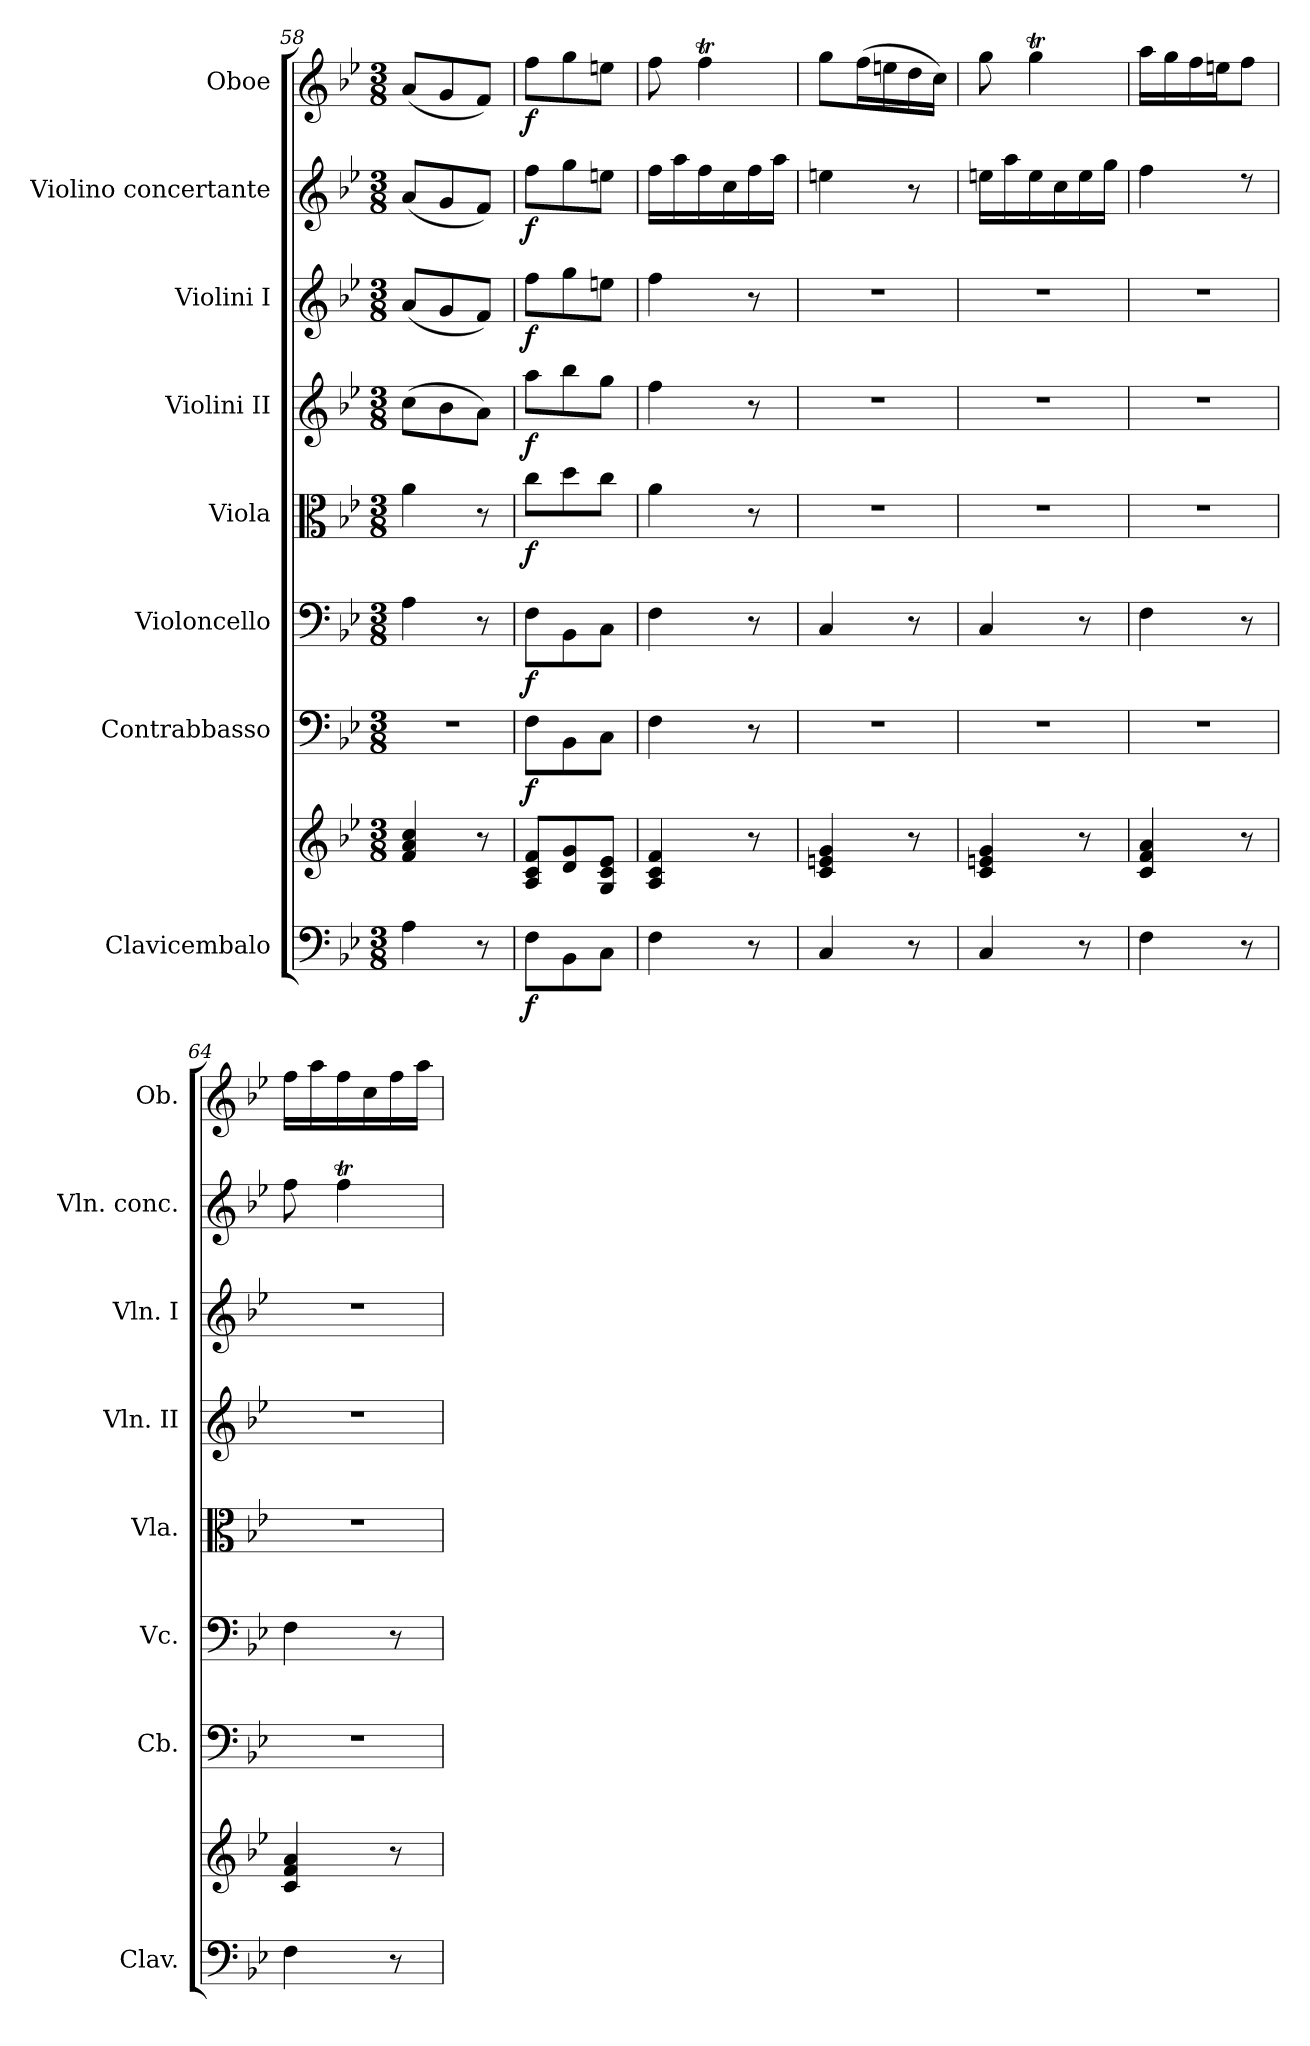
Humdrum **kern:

**kern	**kern	**dynam	**kern	**dynam	**kern	**dynam	**kern	**dynam	**kern	**dynam	**kern	**dynam	**kern	**dynam	**kern	**dynam
*part8	*part8	*part8	*part7	*part7	*part6	*part6	*part5	*part5	*part4	*part4	*part3	*part3	*part2	*part2	*part1	*part1
*staff9	*staff8	*staff8/9	*staff7	*staff7	*staff6	*staff6	*staff5	*staff5	*staff4	*staff4	*staff3	*staff3	*staff2	*staff2	*staff1	*staff1
*I"Clavicembalo	*	*	*I"Contrabbasso	*	*I"Violoncello	*	*I"Viola	*	*I"Violini II	*	*I"Violini I	*	*I"Violino concertante	*	*I"Oboe	*
*I'Clav.	*	*	*I'Cb.	*	*I'Vc.	*	*I'Vla.	*	*I'Vln. II	*	*I'Vln. I	*	*I'Vln. conc.	*	*I'Ob.	*
*clefF4	*clefG2	*	*clefF4	*	*clefF4	*	*clefC3	*	*clefG2	*	*clefG2	*	*clefG2	*	*clefG2	*
*	*	*	*ITrd7c12	*	*	*	*	*	*	*	*	*	*	*	*	*
*k[b-e-]	*k[b-e-]	*	*k[b-e-]	*	*k[b-e-]	*	*k[b-e-]	*	*k[b-e-]	*	*k[b-e-]	*	*k[b-e-]	*	*k[b-e-]	*
*M3/8	*M3/8	*	*M3/8	*	*M3/8	*	*M3/8	*	*M3/8	*	*M3/8	*	*M3/8	*	*M3/8	*
=58	=58	=58	=58	=58	=58	=58	=58	=58	=58	=58	=58	=58	=58	=58	=58	=58
4A\	4f/ 4a/ 4cc/	.	4.r	.	4A\	.	4a\	.	(>8cc\L	.	(<8a/L	.	(<8a/L	.	(<8a/L	.
.	.	.	.	.	.	.	.	.	8b-\	.	8g/	.	8g/	.	8g/	.
8r	8r	.	.	.	8r	.	8r	.	8a\J)	.	8f/J)	.	8f/J)	.	8f/J)	.
=59	=59	=59	=59	=59	=59	=59	=59	=59	=59	=59	=59	=59	=59	=59	=59	=59
!	!	!LO:DY:b=2	!	!LO:DY:b	!	!LO:DY:b	!	!LO:DY:b	!	!LO:DY:b	!	!LO:DY:b	!	!LO:DY:b	!	!LO:DY:b
8F\L	8A/ 8c/ 8f/L	f	8FF\L	f	8F\L	f	8cc\L	f	8aa\L	f	8ff\L	f	8ff\L	f	8ff\L	f
8BB-\	8d/ 8g/	.	8BBB-\	.	8BB-\	.	8dd\	.	8bb-\	.	8gg\	.	8gg\	.	8gg\	.
8C\J	8G/ 8c/ 8e-/J	.	8CC\J	.	8C\J	.	8cc\J	.	8gg\J	.	8een\J	.	8een\J	.	8een\J	.
=60	=60	=60	=60	=60	=60	=60	=60	=60	=60	=60	=60	=60	=60	=60	=60	=60
4F\	4A/ 4c/ 4f/	.	4FF\	.	4F\	.	4a\	.	4ff\	.	4ff\	.	16ff\LL	.	8ff\	.
.	.	.	.	.	.	.	.	.	.	.	.	.	16aa\	.	.	.
.	.	.	.	.	.	.	.	.	.	.	.	.	16ff\	.	4ffT\	.
.	.	.	.	.	.	.	.	.	.	.	.	.	16cc\	.	.	.
8r	8r	.	8r	.	8r	.	8r	.	8r	.	8r	.	16ff\	.	.	.
.	.	.	.	.	.	.	.	.	.	.	.	.	16aa\JJ	.	.	.
!!LO:PB:g=z
=61	=61	=61	=61	=61	=61	=61	=61	=61	=61	=61	=61	=61	=61	=61	=61	=61
4C/	4c/ 4en/ 4g/	.	4.r	.	4C/	.	4.r	.	4.r	.	4.r	.	4een\	.	8gg\L	.
.	.	.	.	.	.	.	.	.	.	.	.	.	.	.	(>16ff\L	.
.	.	.	.	.	.	.	.	.	.	.	.	.	.	.	16een\	.
8r	8r	.	.	.	8r	.	.	.	.	.	.	.	8r	.	16dd\	.
.	.	.	.	.	.	.	.	.	.	.	.	.	.	.	16cc\JJ)	.
=62	=62	=62	=62	=62	=62	=62	=62	=62	=62	=62	=62	=62	=62	=62	=62	=62
4C/	4c/ 4en/ 4g/	.	4.r	.	4C/	.	4.r	.	4.r	.	4.r	.	16een\LL	.	8gg\	.
.	.	.	.	.	.	.	.	.	.	.	.	.	16aa\	.	.	.
.	.	.	.	.	.	.	.	.	.	.	.	.	16ee\	.	4ggT\	.
.	.	.	.	.	.	.	.	.	.	.	.	.	16cc\	.	.	.
8r	8r	.	.	.	8r	.	.	.	.	.	.	.	16ee\	.	.	.
.	.	.	.	.	.	.	.	.	.	.	.	.	16gg\JJ	.	.	.
=63	=63	=63	=63	=63	=63	=63	=63	=63	=63	=63	=63	=63	=63	=63	=63	=63
4F\	4c/ 4f/ 4a/	.	4.r	.	4F\	.	4.r	.	4.r	.	4.r	.	4ff\	.	16aa\LL	.
.	.	.	.	.	.	.	.	.	.	.	.	.	.	.	16gg\	.
.	.	.	.	.	.	.	.	.	.	.	.	.	.	.	16ff\	.
.	.	.	.	.	.	.	.	.	.	.	.	.	.	.	16een\J	.
8r	8r	.	.	.	8r	.	.	.	.	.	.	.	8rdd	.	8ff\J	.
=64	=64	=64	=64	=64	=64	=64	=64	=64	=64	=64	=64	=64	=64	=64	=64	=64
4F\	4c/ 4f/ 4a/	.	4.r	.	4F\	.	4.r	.	4.r	.	4.r	.	8ff\	.	16ff\LL	.
.	.	.	.	.	.	.	.	.	.	.	.	.	.	.	16aa\	.
.	.	.	.	.	.	.	.	.	.	.	.	.	4ffT\	.	16ff\	.
.	.	.	.	.	.	.	.	.	.	.	.	.	.	.	16cc\	.
8r	8r	.	.	.	8r	.	.	.	.	.	.	.	.	.	16ff\	.
.	.	.	.	.	.	.	.	.	.	.	.	.	.	.	16aa\JJ	.
=	=	=	=	=	=	=	=	=	=	=	=	=	=	=	=	=
*-	*-	*-	*-	*-	*-	*-	*-	*-	*-	*-	*-	*-	*-	*-	*-	*-
